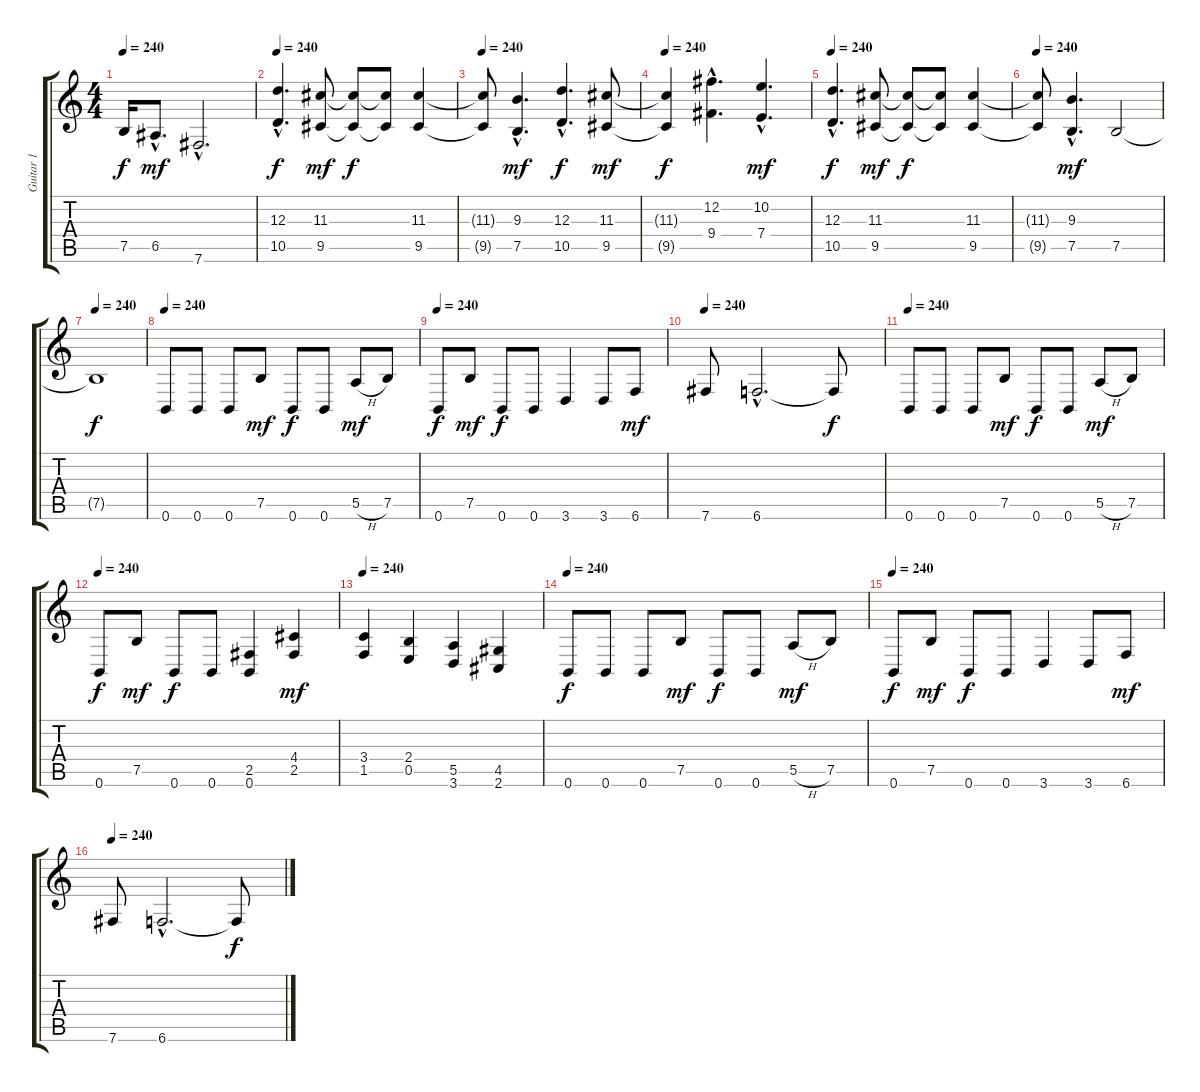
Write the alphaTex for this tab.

\track ("Guitar 1" "Guitar 1") {instrument distortionguitar}
\staff {score tabs}
\tuning (B3 Gb3 D3 A2 E2 B1) {hide}
\ts (4 4)
\tempo 240
\clef g2
\ks c
7.5{t}.16{dy f} 6.5{hac}.8{d dy mf} 7.6{hac}.2{d} |
\tempo 240
(12.3{hac} 10.5{hac}).4{d dy f} (11.3 9.5).8{dy mf} (11.3{t} 9.5{t}).8{dy f} (11.3{t} 9.5{t}).8 (11.3 9.5).4 |
\tempo 240
(11.3{t} 9.5{t}).8 (9.3{hac} 7.5{hac}).4{d dy mf} (12.3{hac} 10.5{hac}).4{d dy f} (11.3 9.5).8{dy mf} |
\tempo 240
(11.3{t} 9.5{t}).4{dy f} (12.2{hac} 9.4{hac}).4{d} (10.2{hac} 7.4{hac}).4{d dy mf} |
\tempo 240
(12.3{hac} 10.5{hac}).4{d dy f} (11.3 9.5).8{dy mf} (11.3{t} 9.5{t}).8{dy f} (11.3{t} 9.5{t}).8 (11.3 9.5).4 |
\tempo 240
(11.3{t} 9.5{t}).8 (9.3{hac} 7.5{hac}).4{d dy mf} 7.5.2 |
\tempo 240
7.5{t}.1{dy f} |
\tempo 240
0.6.8 0.6.8 0.6.8 7.5.8{dy mf} 0.6.8{dy f} 0.6.8 5.5{h}.8{dy mf} 7.5.8 |
\tempo 240
0.6.8{dy f} 7.5.8{dy mf} 0.6.8{dy f} 0.6.8 3.6.4 3.6.8 6.6.8{dy mf} |
\tempo 240
7.6.8 6.6{hac}.2{d} 6.6{t}.8{dy f} |
\tempo 240
0.6.8 0.6.8 0.6.8 7.5.8{dy mf} 0.6.8{dy f} 0.6.8 5.5{h}.8{dy mf} 7.5.8 |
\tempo 240
0.6.8{dy f} 7.5.8{dy mf} 0.6.8{dy f} 0.6.8 (2.5 0.6).4 (4.4 2.5).4{dy mf} |
\tempo 240
(3.4 1.5).4 (2.4 0.5).4 (5.5 3.6).4 (4.5 2.6).4 |
\tempo 240
0.6.8{dy f} 0.6.8 0.6.8 7.5.8{dy mf} 0.6.8{dy f} 0.6.8 5.5{h}.8{dy mf} 7.5.8 |
\tempo 240
0.6.8{dy f} 7.5.8{dy mf} 0.6.8{dy f} 0.6.8 3.6.4 3.6.8 6.6.8{dy mf} |
\tempo 240
7.6.8 6.6{hac}.2{d} 6.6{t}.8{dy f}
